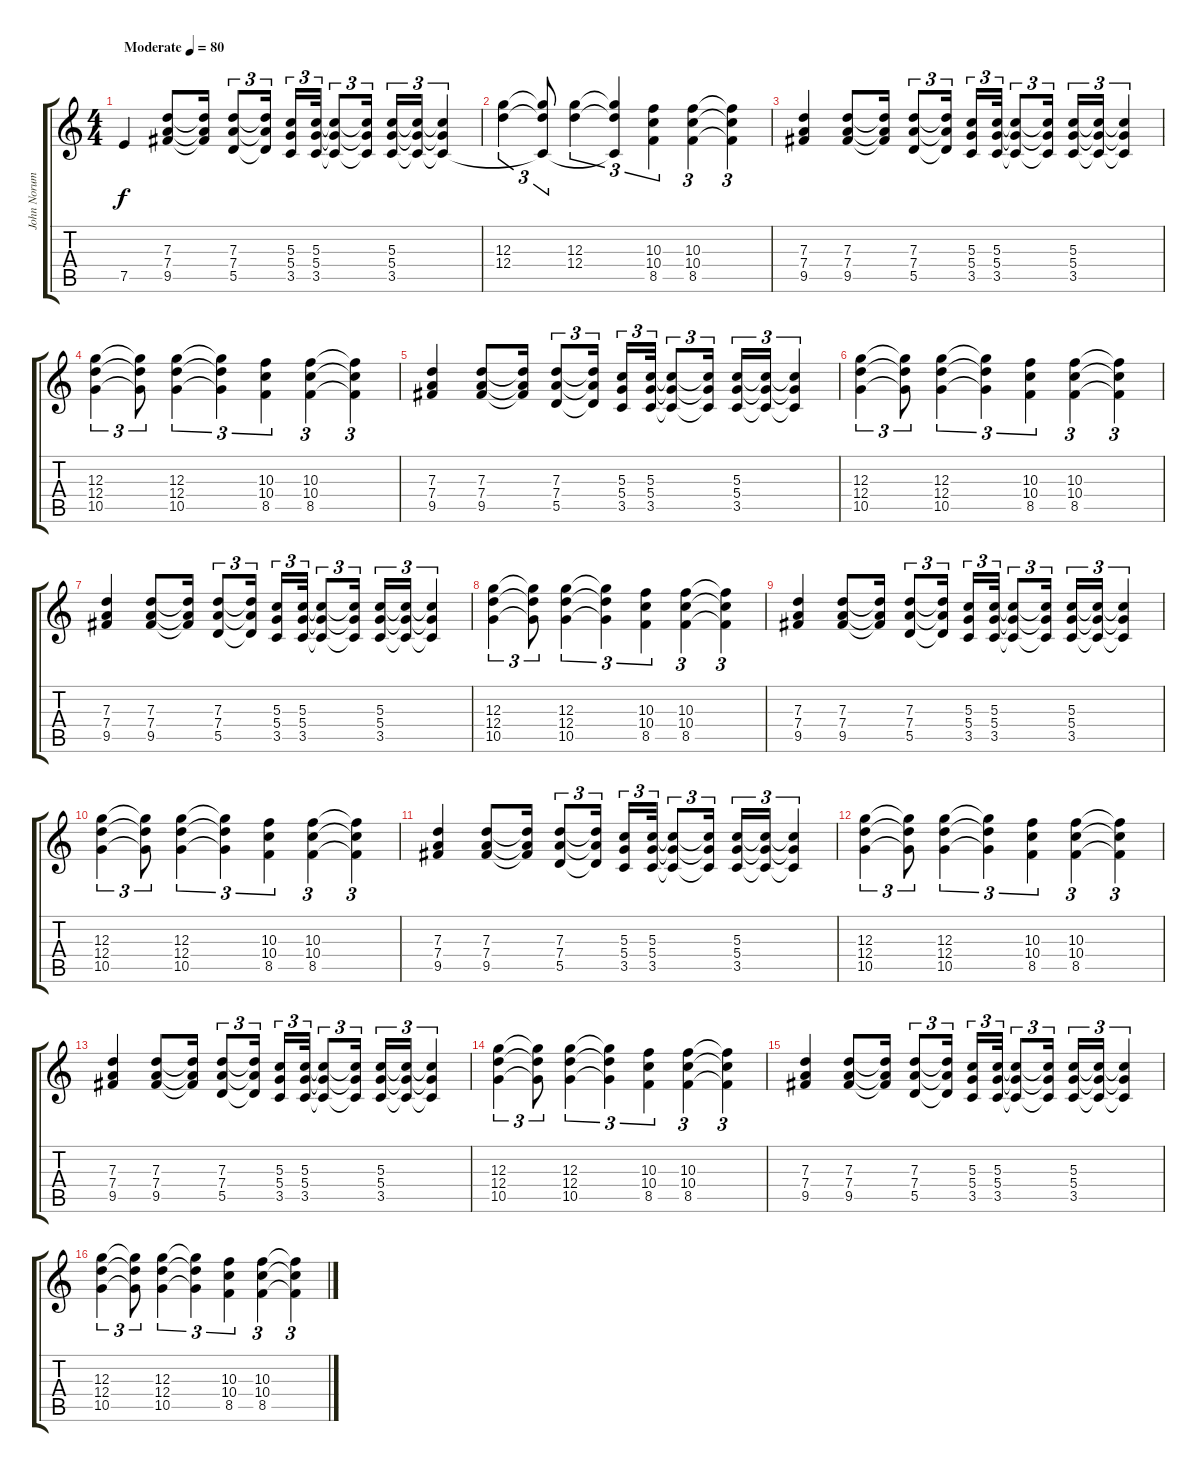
\track ("John Norum" "John Norum") {instrument electricguitarclean}
\staff {score tabs}
\tuning (E4 B3 G3 D3 A2 E2) {hide}
\ts (4 4)
\tempo (80 "Moderate")
\clef g2
\ks c
7.5.4{dy f instrument electricguitarclean} (7.3 7.4 9.5).8 (7.3{t} 7.4{t} 9.5{t}).16 (7.3 7.4 5.5).8{tu (3 2)} (7.3{t} 7.4{t} 5.5{t}).16{tu (3 2) beam splitsecondary} (5.3 5.4 3.5).16{tu (3 2)} (5.3 5.4 3.5).32{tu (3 2)} (5.3{t} 5.4{t} 3.5{t}).8{tu (3 2)} (5.3{t} 5.4{t} 3.5{t}).16{tu (3 2)} (5.3 5.4 3.5).16{tu (3 2)} (5.3{t} 5.4{t} 3.5{t}).16{tu (3 2)} (5.3{t} 5.4{t} 3.5{t}).4{tu (3 2)} |
(12.3 12.4).4{tu (3 2)} (12.3{t} 12.4{t} 3.5{t}).8{tu (3 2)} (12.3 12.4).4{tu (3 2)} (12.3{t} 12.4{t} 3.5{t}).4{tu (3 2)} (10.3 10.4 8.5).4{tu (3 2)} (10.3 10.4 8.5).4{tu (3 2)} (10.3{t} 10.4{t} 8.5{t}).4{tu (3 2)} |
(7.3 7.4 9.5).4 (7.3 7.4 9.5).8 (7.3{t} 7.4{t} 9.5{t}).16 (7.3 7.4 5.5).8{tu (3 2)} (7.3{t} 7.4{t} 5.5{t}).16{tu (3 2) beam splitsecondary} (5.3 5.4 3.5).16{tu (3 2)} (5.3 5.4 3.5).32{tu (3 2)} (5.3{t} 5.4{t} 3.5{t}).8{tu (3 2)} (5.3{t} 5.4{t} 3.5{t}).16{tu (3 2)} (5.3 5.4 3.5).16{tu (3 2)} (5.3{t} 5.4{t} 3.5{t}).16{tu (3 2)} (5.3{t} 5.4{t} 3.5{t}).4{tu (3 2)} |
(12.3 12.4 10.5).4{tu (3 2)} (12.3{t} 12.4{t} 10.5{t}).8{tu (3 2)} (12.3 12.4 10.5).4{tu (3 2)} (12.3{t} 12.4{t} 10.5{t}).4{tu (3 2)} (10.3 10.4 8.5).4{tu (3 2)} (10.3 10.4 8.5).4{tu (3 2)} (10.3{t} 10.4{t} 8.5{t}).4{tu (3 2)} |
(7.3 7.4 9.5).4 (7.3 7.4 9.5).8 (7.3{t} 7.4{t} 9.5{t}).16 (7.3 7.4 5.5).8{tu (3 2)} (7.3{t} 7.4{t} 5.5{t}).16{tu (3 2) beam splitsecondary} (5.3 5.4 3.5).16{tu (3 2)} (5.3 5.4 3.5).32{tu (3 2)} (5.3{t} 5.4{t} 3.5{t}).8{tu (3 2)} (5.3{t} 5.4{t} 3.5{t}).16{tu (3 2)} (5.3 5.4 3.5).16{tu (3 2)} (5.3{t} 5.4{t} 3.5{t}).16{tu (3 2)} (5.3{t} 5.4{t} 3.5{t}).4{tu (3 2)} |
(12.3 12.4 10.5).4{tu (3 2)} (12.3{t} 12.4{t} 10.5{t}).8{tu (3 2)} (12.3 12.4 10.5).4{tu (3 2)} (12.3{t} 12.4{t} 10.5{t}).4{tu (3 2)} (10.3 10.4 8.5).4{tu (3 2)} (10.3 10.4 8.5).4{tu (3 2)} (10.3{t} 10.4{t} 8.5{t}).4{tu (3 2)} |
(7.3 7.4 9.5).4 (7.3 7.4 9.5).8 (7.3{t} 7.4{t} 9.5{t}).16 (7.3 7.4 5.5).8{tu (3 2)} (7.3{t} 7.4{t} 5.5{t}).16{tu (3 2) beam splitsecondary} (5.3 5.4 3.5).16{tu (3 2)} (5.3 5.4 3.5).32{tu (3 2)} (5.3{t} 5.4{t} 3.5{t}).8{tu (3 2)} (5.3{t} 5.4{t} 3.5{t}).16{tu (3 2)} (5.3 5.4 3.5).16{tu (3 2)} (5.3{t} 5.4{t} 3.5{t}).16{tu (3 2)} (5.3{t} 5.4{t} 3.5{t}).4{tu (3 2)} |
(12.3 12.4 10.5).4{tu (3 2)} (12.3{t} 12.4{t} 10.5{t}).8{tu (3 2)} (12.3 12.4 10.5).4{tu (3 2)} (12.3{t} 12.4{t} 10.5{t}).4{tu (3 2)} (10.3 10.4 8.5).4{tu (3 2)} (10.3 10.4 8.5).4{tu (3 2)} (10.3{t} 10.4{t} 8.5{t}).4{tu (3 2)} |
(7.3 7.4 9.5).4 (7.3 7.4 9.5).8 (7.3{t} 7.4{t} 9.5{t}).16 (7.3 7.4 5.5).8{tu (3 2)} (7.3{t} 7.4{t} 5.5{t}).16{tu (3 2) beam splitsecondary} (5.3 5.4 3.5).16{tu (3 2)} (5.3 5.4 3.5).32{tu (3 2)} (5.3{t} 5.4{t} 3.5{t}).8{tu (3 2)} (5.3{t} 5.4{t} 3.5{t}).16{tu (3 2)} (5.3 5.4 3.5).16{tu (3 2)} (5.3{t} 5.4{t} 3.5{t}).16{tu (3 2)} (5.3{t} 5.4{t} 3.5{t}).4{tu (3 2)} |
(12.3 12.4 10.5).4{tu (3 2)} (12.3{t} 12.4{t} 10.5{t}).8{tu (3 2)} (12.3 12.4 10.5).4{tu (3 2)} (12.3{t} 12.4{t} 10.5{t}).4{tu (3 2)} (10.3 10.4 8.5).4{tu (3 2)} (10.3 10.4 8.5).4{tu (3 2)} (10.3{t} 10.4{t} 8.5{t}).4{tu (3 2)} |
(7.3 7.4 9.5).4 (7.3 7.4 9.5).8 (7.3{t} 7.4{t} 9.5{t}).16 (7.3 7.4 5.5).8{tu (3 2)} (7.3{t} 7.4{t} 5.5{t}).16{tu (3 2) beam splitsecondary} (5.3 5.4 3.5).16{tu (3 2)} (5.3 5.4 3.5).32{tu (3 2)} (5.3{t} 5.4{t} 3.5{t}).8{tu (3 2)} (5.3{t} 5.4{t} 3.5{t}).16{tu (3 2)} (5.3 5.4 3.5).16{tu (3 2)} (5.3{t} 5.4{t} 3.5{t}).16{tu (3 2)} (5.3{t} 5.4{t} 3.5{t}).4{tu (3 2)} |
(12.3 12.4 10.5).4{tu (3 2)} (12.3{t} 12.4{t} 10.5{t}).8{tu (3 2)} (12.3 12.4 10.5).4{tu (3 2)} (12.3{t} 12.4{t} 10.5{t}).4{tu (3 2)} (10.3 10.4 8.5).4{tu (3 2)} (10.3 10.4 8.5).4{tu (3 2)} (10.3{t} 10.4{t} 8.5{t}).4{tu (3 2)} |
(7.3 7.4 9.5).4 (7.3 7.4 9.5).8 (7.3{t} 7.4{t} 9.5{t}).16 (7.3 7.4 5.5).8{tu (3 2)} (7.3{t} 7.4{t} 5.5{t}).16{tu (3 2) beam splitsecondary} (5.3 5.4 3.5).16{tu (3 2)} (5.3 5.4 3.5).32{tu (3 2)} (5.3{t} 5.4{t} 3.5{t}).8{tu (3 2)} (5.3{t} 5.4{t} 3.5{t}).16{tu (3 2)} (5.3 5.4 3.5).16{tu (3 2)} (5.3{t} 5.4{t} 3.5{t}).16{tu (3 2)} (5.3{t} 5.4{t} 3.5{t}).4{tu (3 2)} |
(12.3 12.4 10.5).4{tu (3 2)} (12.3{t} 12.4{t} 10.5{t}).8{tu (3 2)} (12.3 12.4 10.5).4{tu (3 2)} (12.3{t} 12.4{t} 10.5{t}).4{tu (3 2)} (10.3 10.4 8.5).4{tu (3 2)} (10.3 10.4 8.5).4{tu (3 2)} (10.3{t} 10.4{t} 8.5{t}).4{tu (3 2)} |
(7.3 7.4 9.5).4 (7.3 7.4 9.5).8 (7.3{t} 7.4{t} 9.5{t}).16 (7.3 7.4 5.5).8{tu (3 2)} (7.3{t} 7.4{t} 5.5{t}).16{tu (3 2) beam splitsecondary} (5.3 5.4 3.5).16{tu (3 2)} (5.3 5.4 3.5).32{tu (3 2)} (5.3{t} 5.4{t} 3.5{t}).8{tu (3 2)} (5.3{t} 5.4{t} 3.5{t}).16{tu (3 2)} (5.3 5.4 3.5).16{tu (3 2)} (5.3{t} 5.4{t} 3.5{t}).16{tu (3 2)} (5.3{t} 5.4{t} 3.5{t}).4{tu (3 2)} |
(12.3 12.4 10.5).4{tu (3 2)} (12.3{t} 12.4{t} 10.5{t}).8{tu (3 2)} (12.3 12.4 10.5).4{tu (3 2)} (12.3{t} 12.4{t} 10.5{t}).4{tu (3 2)} (10.3 10.4 8.5).4{tu (3 2)} (10.3 10.4 8.5).4{tu (3 2)} (10.3{t} 10.4{t} 8.5{t}).4{tu (3 2)}
